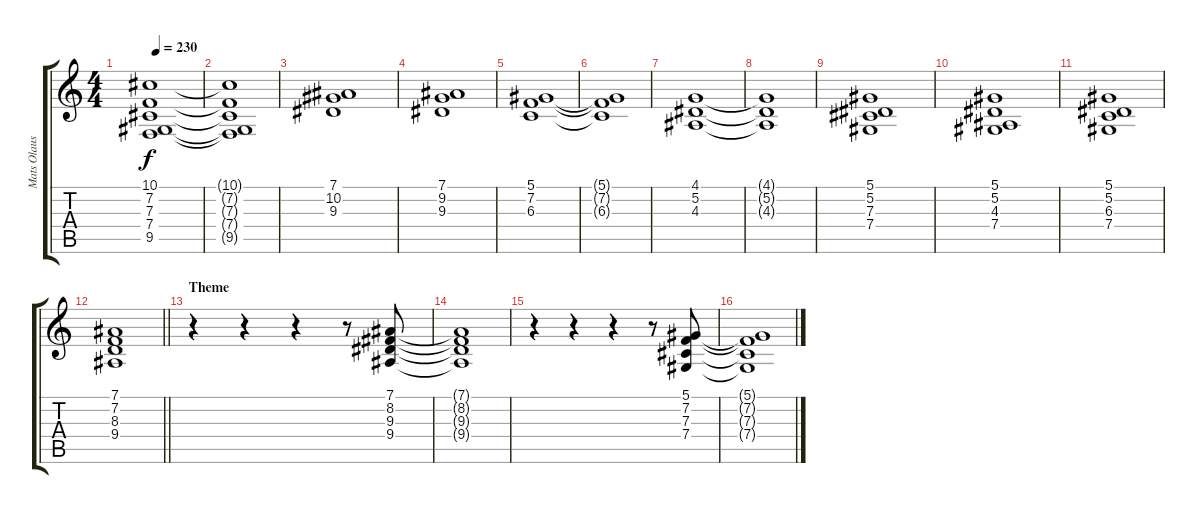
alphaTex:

\track ("Mats Olausson" "Mats Olaus") {instrument stringensemble1}
\staff {score tabs}
\tuning (Eb4 Bb3 Gb3 Db3 Ab2 Eb2) {hide}
\ts (4 4)
\tempo 230
\clef g2
\ks c
(10.1 7.2 7.3 7.4 9.5).1{dy f} |
(10.1{t} 7.2{t} 7.3{t} 7.4{t} 9.5{t}).1 |
(7.1 10.2 9.3).1 |
(7.1 9.2 9.3).1 |
(5.1 7.2 6.3).1 |
(5.1{t} 7.2{t} 6.3{t}).1 |
(4.1 5.2 4.3).1 |
(4.1{t} 5.2{t} 4.3{t}).1 |
(5.1 5.2 7.3 7.4).1 |
(5.1 5.2 4.3 7.4).1 |
(5.1 5.2 6.3 7.4).1 |
\barLineRight lightlight
(7.1 7.2 8.3 9.4).1 |
\section ("" "Theme")
r.4 r.4 r.4 r.8 (7.1 8.2 9.3 9.4).8 |
(7.1{t} 8.2{t} 9.3{t} 9.4{t}).1 |
r.4 r.4 r.4 r.8 (5.1 7.2 7.3 7.4).8 |
(5.1{t} 7.2{t} 7.3{t} 7.4{t}).1
